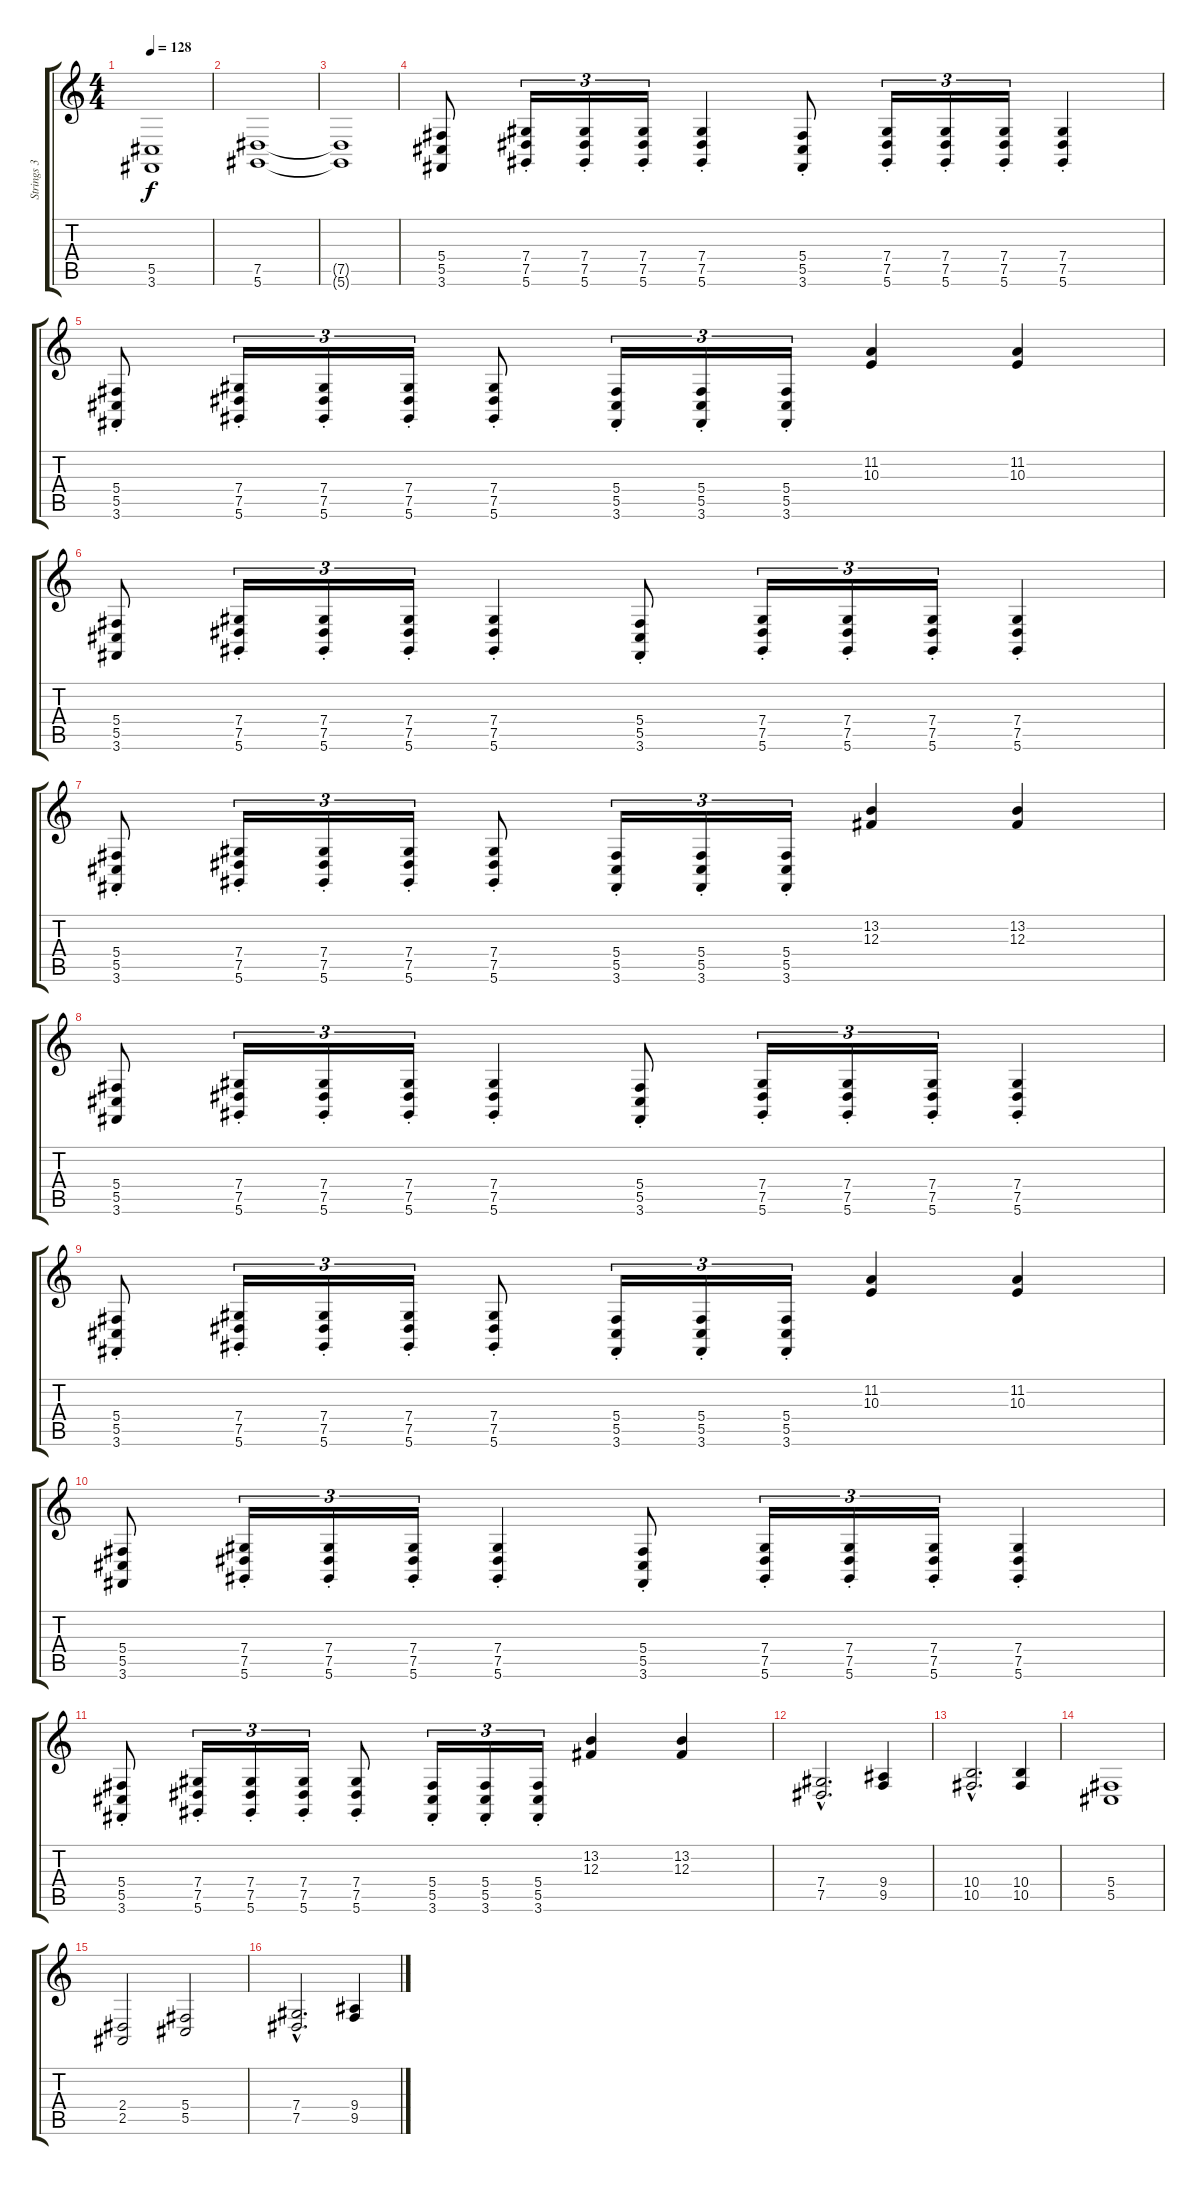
\track ("Strings 3" "Strings 3") {instrument stringensemble2}
\staff {score tabs}
\tuning (Eb4 Bb3 Gb3 Db3 Ab2 Eb2) {hide}
\ts (4 4)
\tempo 128
\clef g2
\ks c
(5.5{t} 3.6{t}).1{dy f} |
(7.5 5.6).1 |
(7.5{t} 5.6{t}).1 |
\section ("" "")
(5.4 5.5 3.6).8{volume 10 balance 8} (7.4{st} 7.5{st} 5.6{st}).16{tu (3 2)} (7.4{st} 7.5{st} 5.6{st}).16{tu (3 2)} (7.4{st} 7.5{st} 5.6{st}).16{tu (3 2)} (7.4{st} 7.5{st} 5.6{st}).4 (5.4{st} 5.5{st} 3.6{st}).8 (7.4{st} 7.5{st} 5.6{st}).16{tu (3 2)} (7.4{st} 7.5{st} 5.6{st}).16{tu (3 2)} (7.4{st} 7.5{st} 5.6{st}).16{tu (3 2)} (7.4{st} 7.5{st} 5.6{st}).4 |
(5.4{st} 5.5{st} 3.6{st}).8 (7.4{st} 7.5{st} 5.6{st}).16{tu (3 2)} (7.4{st} 7.5{st} 5.6{st}).16{tu (3 2)} (7.4{st} 7.5{st} 5.6{st}).16{tu (3 2)} (7.4{st} 7.5{st} 5.6{st}).8 (5.4{st} 5.5{st} 3.6{st}).16{tu (3 2)} (5.4{st} 5.5{st} 3.6{st}).16{tu (3 2)} (5.4{st} 5.5{st} 3.6{st}).16{tu (3 2)} (11.2 10.3).4 (11.2 10.3).4 |
(5.4 5.5 3.6).8 (7.4{st} 7.5{st} 5.6{st}).16{tu (3 2)} (7.4{st} 7.5{st} 5.6{st}).16{tu (3 2)} (7.4{st} 7.5{st} 5.6{st}).16{tu (3 2)} (7.4{st} 7.5{st} 5.6{st}).4 (5.4{st} 5.5{st} 3.6{st}).8 (7.4{st} 7.5{st} 5.6{st}).16{tu (3 2)} (7.4{st} 7.5{st} 5.6{st}).16{tu (3 2)} (7.4{st} 7.5{st} 5.6{st}).16{tu (3 2)} (7.4{st} 7.5{st} 5.6{st}).4 |
(5.4{st} 5.5{st} 3.6{st}).8 (7.4{st} 7.5{st} 5.6{st}).16{tu (3 2)} (7.4{st} 7.5{st} 5.6{st}).16{tu (3 2)} (7.4{st} 7.5{st} 5.6{st}).16{tu (3 2)} (7.4{st} 7.5{st} 5.6{st}).8 (5.4{st} 5.5{st} 3.6{st}).16{tu (3 2)} (5.4{st} 5.5{st} 3.6{st}).16{tu (3 2)} (5.4{st} 5.5{st} 3.6{st}).16{tu (3 2)} (13.2 12.3).4 (13.2 12.3).4 |
(5.4 5.5 3.6).8{volume 10 balance 8} (7.4{st} 7.5{st} 5.6{st}).16{tu (3 2)} (7.4{st} 7.5{st} 5.6{st}).16{tu (3 2)} (7.4{st} 7.5{st} 5.6{st}).16{tu (3 2)} (7.4{st} 7.5{st} 5.6{st}).4 (5.4{st} 5.5{st} 3.6{st}).8 (7.4{st} 7.5{st} 5.6{st}).16{tu (3 2)} (7.4{st} 7.5{st} 5.6{st}).16{tu (3 2)} (7.4{st} 7.5{st} 5.6{st}).16{tu (3 2)} (7.4{st} 7.5{st} 5.6{st}).4 |
(5.4{st} 5.5{st} 3.6{st}).8 (7.4{st} 7.5{st} 5.6{st}).16{tu (3 2)} (7.4{st} 7.5{st} 5.6{st}).16{tu (3 2)} (7.4{st} 7.5{st} 5.6{st}).16{tu (3 2)} (7.4{st} 7.5{st} 5.6{st}).8 (5.4{st} 5.5{st} 3.6{st}).16{tu (3 2)} (5.4{st} 5.5{st} 3.6{st}).16{tu (3 2)} (5.4{st} 5.5{st} 3.6{st}).16{tu (3 2)} (11.2 10.3).4 (11.2 10.3).4 |
(5.4 5.5 3.6).8 (7.4{st} 7.5{st} 5.6{st}).16{tu (3 2)} (7.4{st} 7.5{st} 5.6{st}).16{tu (3 2)} (7.4{st} 7.5{st} 5.6{st}).16{tu (3 2)} (7.4{st} 7.5{st} 5.6{st}).4 (5.4{st} 5.5{st} 3.6{st}).8 (7.4{st} 7.5{st} 5.6{st}).16{tu (3 2)} (7.4{st} 7.5{st} 5.6{st}).16{tu (3 2)} (7.4{st} 7.5{st} 5.6{st}).16{tu (3 2)} (7.4{st} 7.5{st} 5.6{st}).4 |
(5.4{st} 5.5{st} 3.6{st}).8 (7.4{st} 7.5{st} 5.6{st}).16{tu (3 2)} (7.4{st} 7.5{st} 5.6{st}).16{tu (3 2)} (7.4{st} 7.5{st} 5.6{st}).16{tu (3 2)} (7.4{st} 7.5{st} 5.6{st}).8 (5.4{st} 5.5{st} 3.6{st}).16{tu (3 2)} (5.4{st} 5.5{st} 3.6{st}).16{tu (3 2)} (5.4{st} 5.5{st} 3.6{st}).16{tu (3 2)} (13.2 12.3).4 (13.2 12.3).4 |
\section ("" "")
(7.4{hac} 7.5{hac}).2{d volume 16} (9.4 9.5).4 |
(10.4{hac} 10.5{hac}).2{d} (10.4 10.5).4 |
(5.4 5.5).1 |
(2.4 2.5).2 (5.4 5.5).2 |
(7.4{hac} 7.5{hac}).2{d} (9.4 9.5).4
